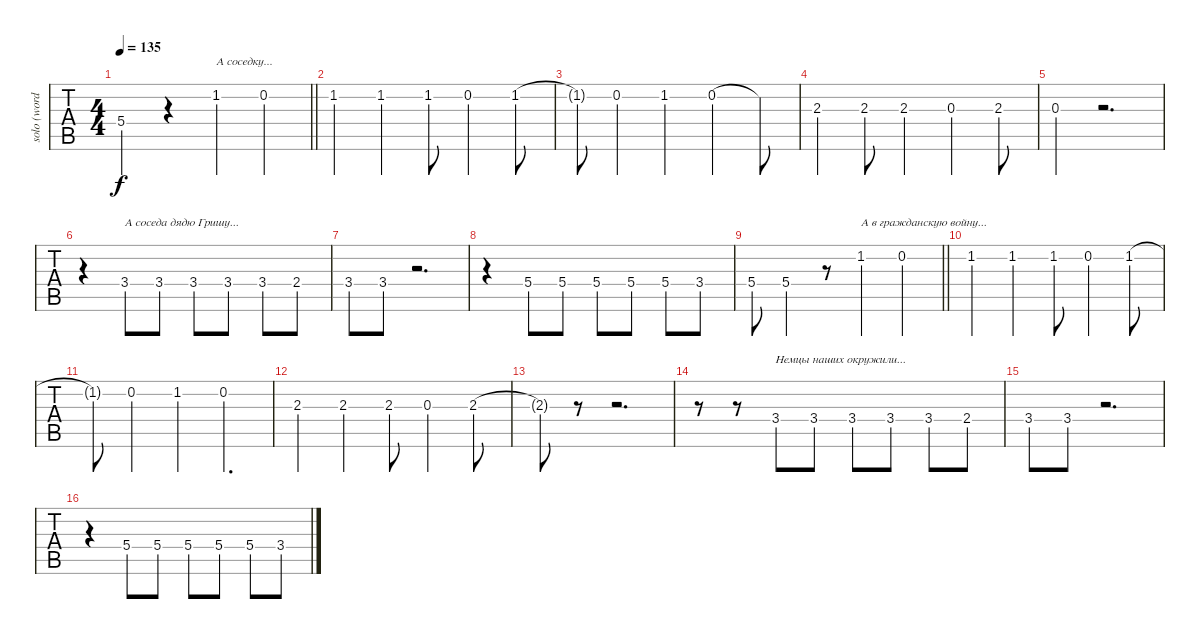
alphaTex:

\track ("solo (words)" "solo (word") {instrument overdrivenguitar}
\staff {tabs}
\tuning (E4 B3 G3 D3 A2 E2) {hide}
\ts (4 4)
\tempo 135
\clef g2
\barLineRight lightlight
\ks c
5.4.4{dy f} r.4 1.2.4{txt "А соседку..."} 0.2.4 |
1.2.4 1.2.4 1.2.8 0.2.4 1.2.8 |
1.2{t}.8 0.2.4 1.2.4 0.2.4 0.2{t}.8 |
2.3.4 2.3.8 2.3.4 0.3.4 2.3.8 |
0.3.4 r.2{d} |
r.4 3.4.8{txt "А соседа дядю Гришу..."} 3.4.8 3.4.8 3.4.8 3.4.8 2.4.8 |
3.4.8 3.4.8 r.2{d} |
r.4 5.4.8 5.4.8 5.4.8 5.4.8 5.4.8 3.4.8 |
\barLineRight lightlight
5.4.8 5.4.4 r.8 1.2.4{txt "А в гражданскую войну..."} 0.2.4 |
1.2.4 1.2.4 1.2.8 0.2.4 1.2.8 |
1.2{t}.8 0.2.4 1.2.4 0.2.4{d} |
2.3.4 2.3.4 2.3.8 0.3.4 2.3.8 |
2.3{t}.8 r.8 r.2{d} |
r.8 r.8 3.4.8{txt "Немцы наших окружили..."} 3.4.8 3.4.8 3.4.8 3.4.8 2.4.8 |
3.4.8 3.4.8 r.2{d} |
r.4 5.4.8 5.4.8 5.4.8 5.4.8 5.4.8 3.4.8
